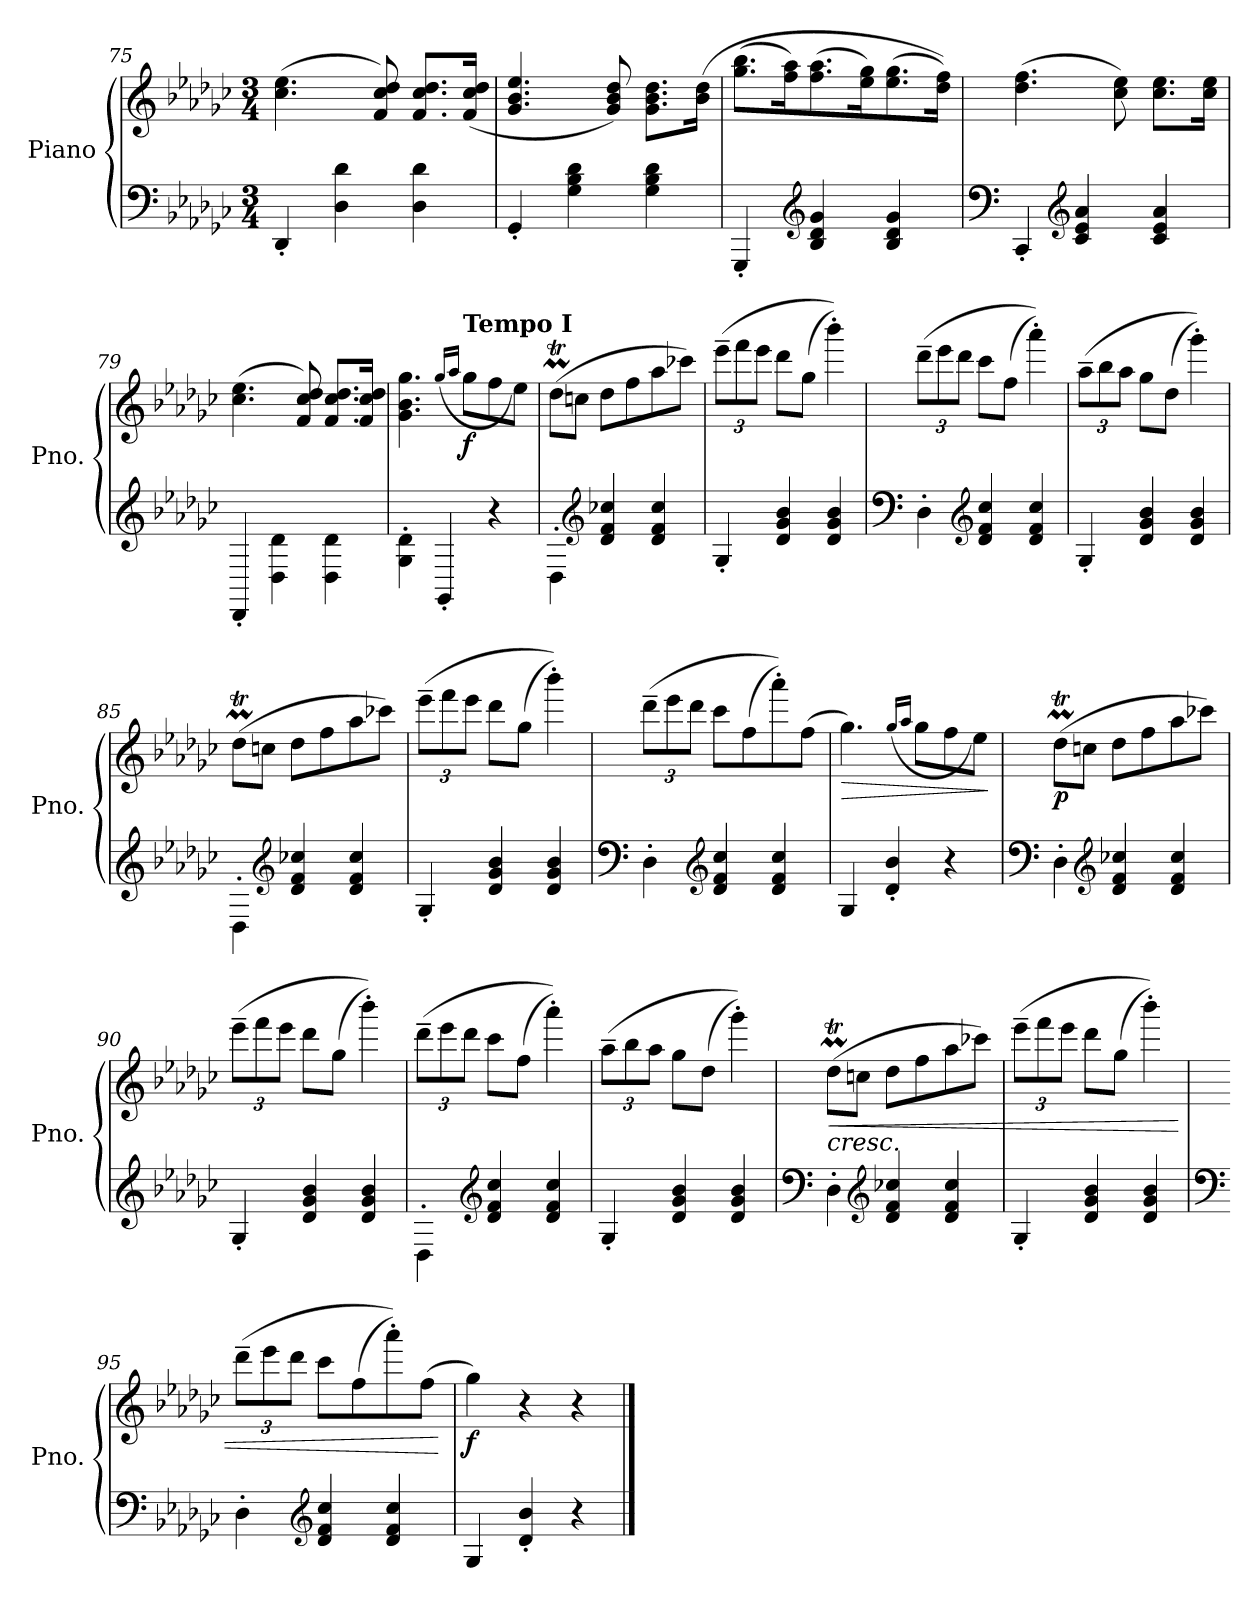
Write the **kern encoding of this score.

**kern	**kern	**dynam
*part1	*part1	*part1
*staff2	*staff1	*staff1/2
*I"Piano	*	*
*I'Pno.	*	*
*clefF4	*clefG2	*
*k[b-e-a-d-g-c-]	*k[b-e-a-d-g-c-]	*
*M3/4	*M3/4	*
=75	=75	=75
4DD-'/	(4.cc-\ 4.ee-\	.
4D-\ 4d-\	.	.
.	8f/ 8cc-/ 8dd-/)	.
4D-\ 4d-\	8.f/ 8.cc-/ 8.dd-/L	.
.	(16f/ 16cc-/ 16dd-/Jk	.
=76	=76	=76
4GG-'/	4.g-/ 4.b-/ 4.ee-/	.
4G-\ 4B-\ 4d-\	.	.
.	8g-/ 8b-/ 8dd-/)	.
4G-\ 4B-\ 4d-\	8.g-\ 8.b-\ 8.dd-\L	.
.	(16b-\ 16dd-\Jk	.
=77	=77	=77
4GGG-'/	(8.gg-\ 8.bb-\L	.
.	16ff\ 16aa-\K)	.
*clefG2	*	*
4B-/ 4d-/ 4g-/	(8.ff\ 8.aa-\	.
.	16ee-\ 16gg-\K)	.
4B-/ 4d-/ 4g-/	(8.ee-\ 8.gg-\	.
.	16dd-\ 16ff\Jk))	.
=78	=78	=78
*clefF4	*	*
4CC-'/	(4.dd-\ 4.ff\	.
*clefG2	*	*
4c-/ 4e-/ 4a-/	.	.
.	8cc-\ 8ee-\)	.
4c-/ 4e-/ 4a-/	8.cc-\ 8.ee-\L	.
.	16cc-\ 16ee-\Jk	.
!!LO:LB:g=z
=79	=79	=79
4DD-'/	(4.cc-\ 4.ee-\	.
4D-\ 4d-\	.	.
.	8f/ 8cc-/ 8dd-/)	.
4D-\ 4d-\	8.f/ 8.cc-/ 8.dd-/L	.
.	16f/ 16cc-/ 16dd-/Jk	.
=80	=80	=80
4G-\' 4d-\'	4.g-\ 4.b-\ 4.gg-\	.
4GG-'/	.	.
.	(16qgg-/LL	.
.	16qaa-/JJ	.
!	!LO:TX:a:B:t=Tempo I	!
!	!	!LO:DY:b
.	8gg-\L	f
4r	8ff\	.
.	8ee-\J)	.
=81	=81	=81
4D-'\	(8dd-TM\L	.
.	8ccn\J	.
*clefG2	*	*
4d-/ 4f/ 4cc-X/	8dd-\L	.
.	8ff\	.
4d-/ 4f/ 4cc-/	8aa-\	.
.	8ccc-X\J)	.
=82	=82	=82
*	*Xbrackettup	*
4G-'/	(12eee-~\L	.
.	12fff\	.
.	12eee-\J	.
4d-/ 4g-/ 4b-/	8ddd-\L	.
.	(8gg-\J	.
4d-/ 4g-/ 4b-/	4bbb-'\))	.
=83	=83	=83
*clefF4	*	*
4D-'\	(12ddd-~\L	.
.	12eee-\	.
.	12ddd-\J	.
*clefG2	*	*
4d-/ 4f/ 4cc-/	8ccc-\L	.
.	(8ff\J	.
4d-/ 4f/ 4cc-/	4aaa-'\))	.
=84	=84	=84
4G-'/	(12aa-~\L	.
.	12bb-\	.
.	12aa-\J	.
4d-/ 4g-/ 4b-/	8gg-\L	.
.	(8dd-\J	.
4d-/ 4g-/ 4b-/	4ggg-'\))	.
!!LO:PB:g=z
=85	=85	=85
4D-'\	(8dd-TM\L	.
.	8ccn\J	.
*clefG2	*	*
4d-/ 4f/ 4cc-X/	8dd-\L	.
.	8ff\	.
4d-/ 4f/ 4cc-/	8aa-\	.
.	8ccc-X\J)	.
=86	=86	=86
4G-'/	(12eee-~\L	.
.	12fff\	.
.	12eee-\J	.
4d-/ 4g-/ 4b-/	8ddd-\L	.
.	(8gg-\J	.
4d-/ 4g-/ 4b-/	4bbb-'\))	.
=87	=87	=87
*clefF4	*	*
4D-'\	(12ddd-~\L	.
.	12eee-\	.
.	12ddd-\J	.
*clefG2	*	*
4d-/ 4f/ 4cc-/	8ccc-\L	.
.	(8ff\	.
4d-/ 4f/ 4cc-/	8aaa-'\))	.
.	(8ff\J	.
=88	=88	=88
!	!	!LO:HP:b
4G-/	4.gg-\)	>
4d-/' 4b-/'	.	.
.	(16qgg-/LL	.
.	16qaa-/JJ	.
.	8gg-\L	.
4r	8ff\	.
.	8ee-\J)	.
.	.	]
=89	=89	=89
*clefF4	*	*
!	!	!LO:DY:b
4D-'\	(8dd-TM\L	p
.	8ccn\J	.
*clefG2	*	*
4d-/ 4f/ 4cc-X/	8dd-\L	.
.	8ff\	.
4d-/ 4f/ 4cc-/	8aa-\	.
.	8ccc-X\J)	.
=90	=90	=90
4G-'/	(12eee-~\L	.
.	12fff\	.
.	12eee-\J	.
4d-/ 4g-/ 4b-/	8ddd-\L	.
.	(8gg-\J	.
4d-/ 4g-/ 4b-/	4bbb-'\))	.
!!LO:LB:g=z
=91	=91	=91
4D-'\	(12ddd-~\L	.
.	12eee-\	.
.	12ddd-\J	.
*clefG2	*	*
4d-/ 4f/ 4cc-/	8ccc-\L	.
.	(8ff\J	.
4d-/ 4f/ 4cc-/	4aaa-'\))	.
=92	=92	=92
4G-'/	(12aa-~\L	.
.	12bb-\	.
.	12aa-\J	.
4d-/ 4g-/ 4b-/	8gg-\L	.
.	(8dd-\J	.
4d-/ 4g-/ 4b-/	4ggg-'\))	.
=93	=93	=93
*clefF4	*	*
!	!LO:TX:b:i:t=cresc.	!
!	!	!LO:HP:b
4D-'\	(8dd-TM\L	<
.	8ccn\J	.
*clefG2	*	*
4d-/ 4f/ 4cc-X/	8dd-\L	.
.	8ff\	.
4d-/ 4f/ 4cc-/	8aa-\	.
.	8ccc-X\J)	.
=94	=94	=94
4G-'/	(12eee-~\L	.
.	12fff\	.
.	12eee-\J	.
4d-/ 4g-/ 4b-/	8ddd-\L	.
.	(8gg-\J	.
4d-/ 4g-/ 4b-/	4bbb-'\))	.
=95	=95	=95
*clefF4	*	*
4D-'\	(12ddd-~\L	.
.	12eee-\	.
.	12ddd-\J	.
*clefG2	*	*
4d-/ 4f/ 4cc-/	8ccc-\L	.
.	(8ff\	.
4d-/ 4f/ 4cc-/	8aaa-'\))	.
.	(8ff\J	.
.	.	[
=96	=96	=96
!	!	!LO:DY:b
4G-/	4gg-\)	f
4d-/' 4b-/'	4r	.
4r	4r	.
==	==	==
*-	*-	*-
